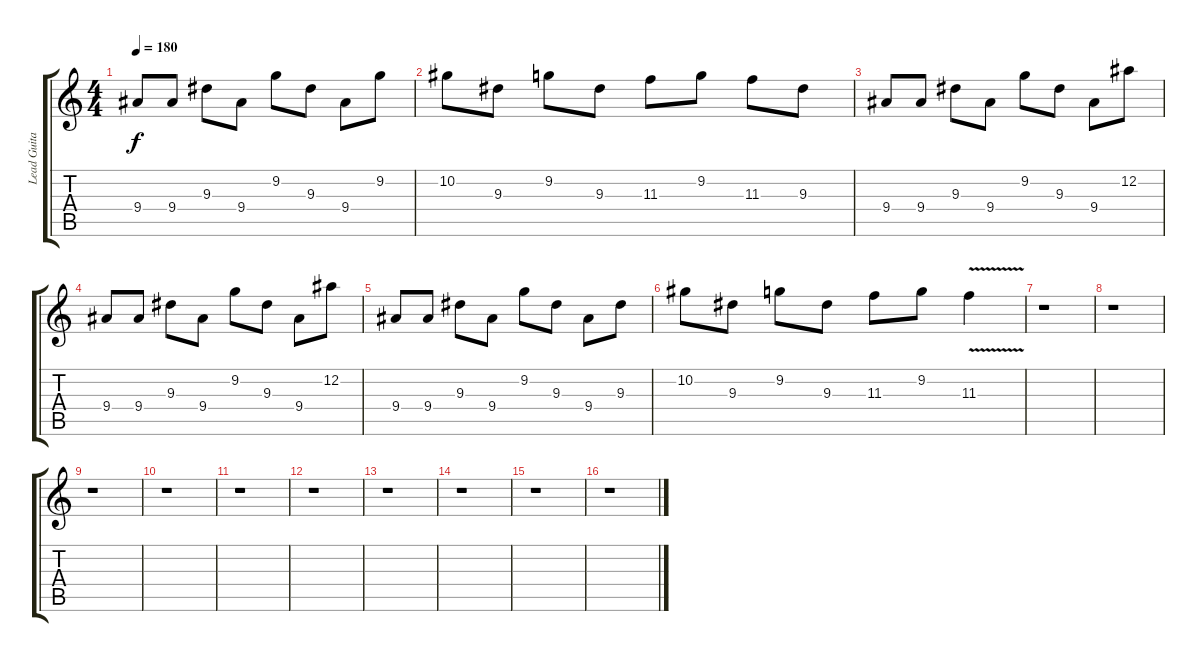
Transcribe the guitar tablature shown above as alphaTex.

\track ("Lead Guitar" "Lead Guita") {instrument distortionguitar}
\staff {score tabs}
\tuning (Eb4 Bb3 Gb3 Db3 Ab2 Eb2) {hide}
\ts (4 4)
\tempo 180
\clef g2
\ks c
9.4.8{dy f} 9.4.8 9.3.8 9.4.8 9.2.8 9.3.8 9.4.8 9.2.8 |
10.2.8 9.3.8 9.2.8 9.3.8 11.3.8 9.2.8 11.3.8 9.3.8 |
9.4.8 9.4.8 9.3.8 9.4.8 9.2.8 9.3.8 9.4.8 12.2.8 |
9.4.8 9.4.8 9.3.8 9.4.8 9.2.8 9.3.8 9.4.8 12.2.8 |
9.4.8 9.4.8 9.3.8 9.4.8 9.2.8 9.3.8 9.4.8 9.3.8 |
10.2.8 9.3.8 9.2.8 9.3.8 11.3.8 9.2.8 11.3{v}.4 |
r.1 |
r.1 |
r.1 |
r.1 |
r.1 |
r.1 |
r.1 |
r.1 |
r.1 |
r.1
